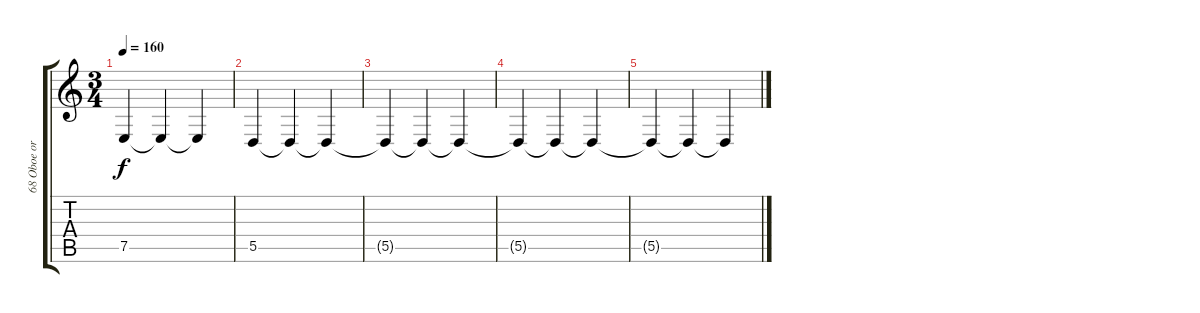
\track ("68 Oboe or Klarinet / 57 Trombone" "68 Oboe or") {instrument oboe}
\staff {score tabs}
\tuning (E4 B3 G3 D3 A2 E2) {hide}
\ts (3 4)
\tempo 160
\clef g2
\ks c
7.5.4{dy f} 7.5{t}.4 7.5{t}.4 |
5.5.4{volume 0} 5.5{t}.4 5.5{t}.4 |
5.5{t}.4 5.5{t}.4 5.5{t}.4 |
5.5{t}.4 5.5{t}.4 5.5{t}.4 |
5.5{t}.4 5.5{t}.4 5.5{t}.4
